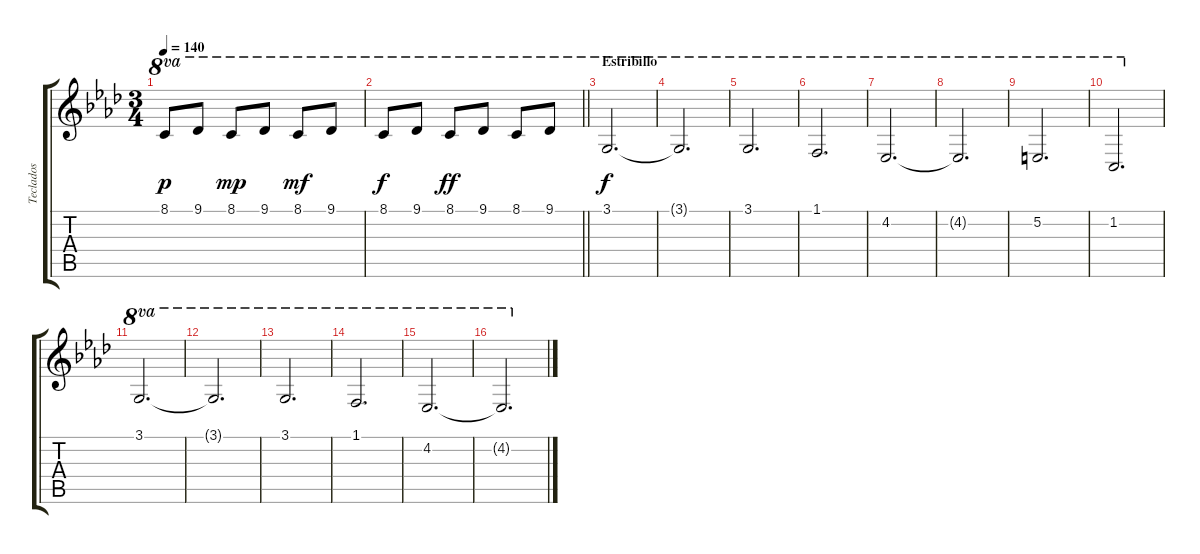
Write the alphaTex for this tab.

\track ("Teclados" "Teclados") {instrument acousticgrandpiano bank 126}
\staff {score tabs}
\tuning (E4 B3 G3 D3 A2 E2) {hide}
\ts (3 4)
\tempo 140
\clef g2
\ks fminor
8.1.8{ot 8va dy p} 9.1.8{ot 8va} 8.1.8{ot 8va dy mp} 9.1.8{ot 8va} 8.1.8{ot 8va dy mf} 9.1.8{ot 8va} |
\barLineRight lightlight
8.1.8{ot 8va dy f} 9.1.8{ot 8va} 8.1.8{ot 8va dy ff} 9.1.8{ot 8va} 8.1.8{ot 8va} 9.1.8{ot 8va} |
\section ("" "Estribillo")
3.1.2{d ot 8va dy f instrument stringensemble1} |
3.1{t}.2{d ot 8va} |
3.1.2{d ot 8va} |
1.1.2{d ot 8va} |
4.2.2{d ot 8va} |
4.2{t}.2{d ot 8va} |
5.2.2{d ot 8va} |
1.2.2{d ot 8va} |
3.1.2{d ot 8va} |
3.1{t}.2{d ot 8va} |
3.1.2{d ot 8va} |
1.1.2{d ot 8va} |
4.2.2{d ot 8va} |
4.2{t}.2{d ot 8va}
